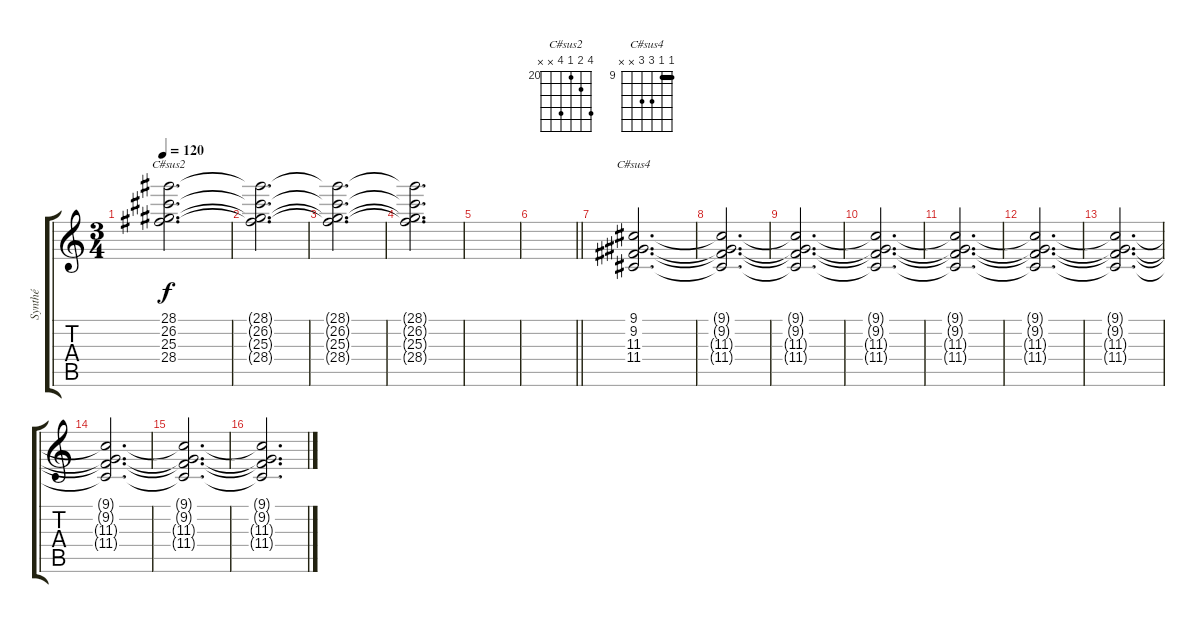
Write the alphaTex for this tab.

\track ("Synthé" "Synthé") {instrument rockorgan}
\staff {score tabs}
\tuning (E4 B3 G3 D3 A2 E2) {hide}
\chord ("C#sus2" 23 21 20 23 x x) {firstfret 20}
\chord ("C#sus4" 9 9 11 11 x x) {firstfret 9 barre 9}
\ts (3 4)
\tempo 120
\clef g2
\ks c
(28.1 26.2 25.3 28.4).2{d ch "C#sus2" dy f} |
(28.1{t} 26.2{t} 25.3{t} 28.4{t}).2{d} |
(28.1{t} 26.2{t} 25.3{t} 28.4{t}).2{d} |
(28.1{t} 26.2{t} 25.3{t} 28.4{t}).2{d} |
|
\barLineRight lightlight
|
(9.1 9.2 11.3 11.4).2{d ch "C#sus4"} |
(9.1{t} 9.2{t} 11.3{t} 11.4{t}).2{d} |
(9.1{t} 9.2{t} 11.3{t} 11.4{t}).2{d} |
(9.1{t} 9.2{t} 11.3{t} 11.4{t}).2{d} |
(9.1{t} 9.2{t} 11.3{t} 11.4{t}).2{d} |
(9.1{t} 9.2{t} 11.3{t} 11.4{t}).2{d} |
(9.1{t} 9.2{t} 11.3{t} 11.4{t}).2{d} |
(9.1{t} 9.2{t} 11.3{t} 11.4{t}).2{d} |
(9.1{t} 9.2{t} 11.3{t} 11.4{t}).2{d} |
(9.1{t} 9.2{t} 11.3{t} 11.4{t}).2{d}
